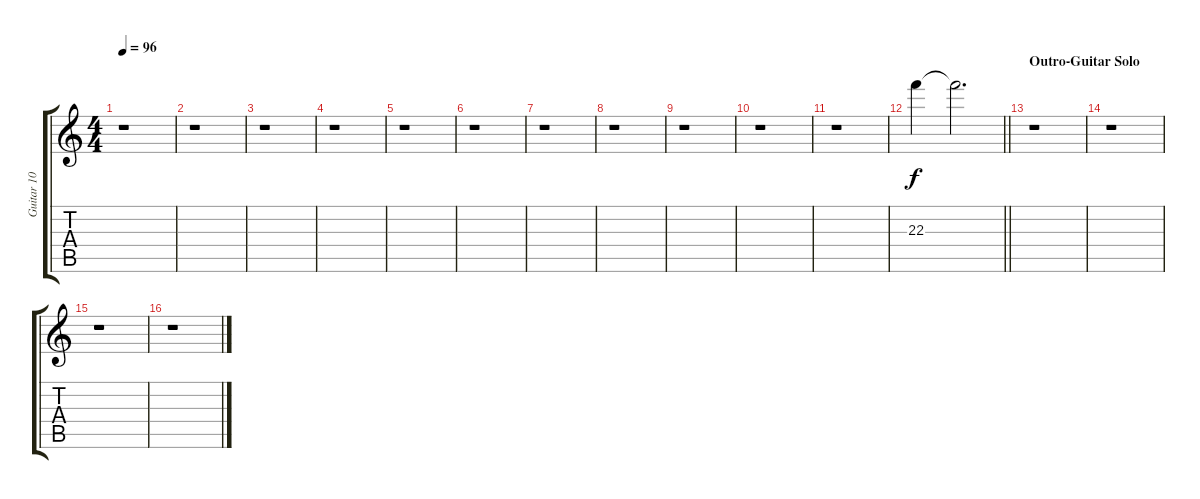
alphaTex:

\track ("Guitar 10 octave" "Guitar 10 ") {instrument distortionguitar}
\staff {score tabs}
\tuning (E4 B3 G3 D3 A2 E2) {hide}
\ts (4 4)
\tempo 96
\clef g2
\ks aminor
r.1{dy f} |
r.1 |
r.1 |
r.1 |
r.1 |
r.1 |
r.1 |
r.1 |
r.1 |
r.1 |
r.1 |
\barLineRight lightlight
22.3.4 22.3{t}.2{d instrument distortionguitar} |
\section ("" "Outro-Guitar Solo")
r.1 |
r.1 |
r.1 |
r.1
